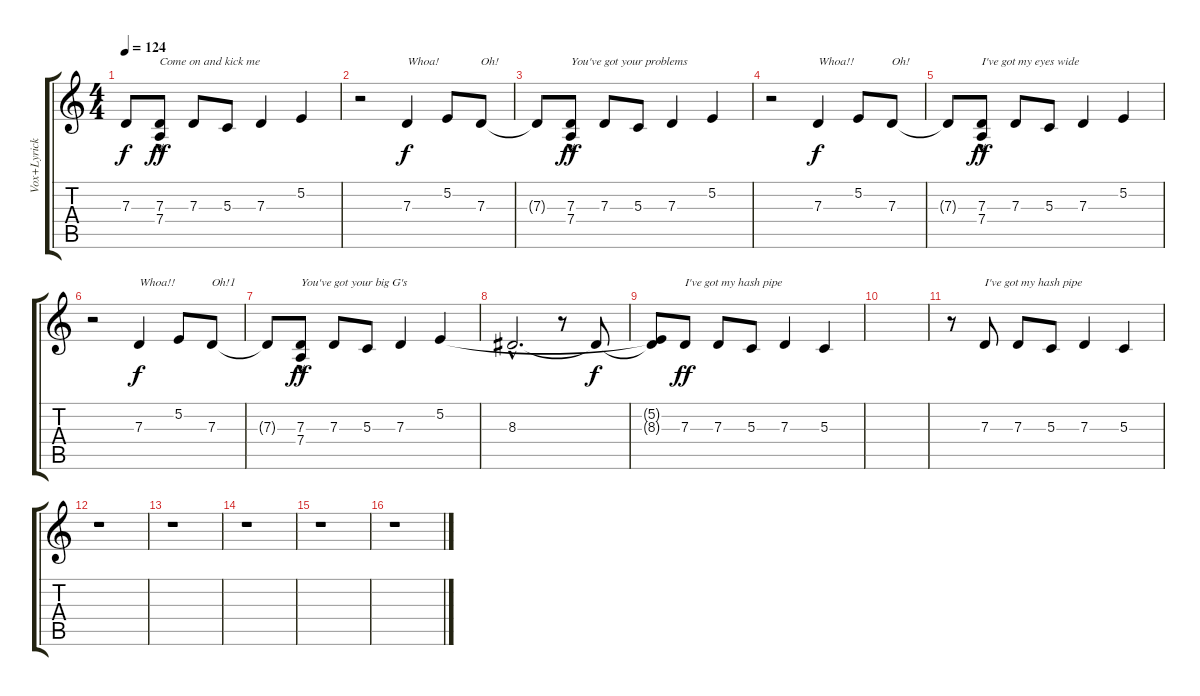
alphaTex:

\track ("Vox+Lyricks" "Vox+Lyrick") {instrument pad7halo}
\staff {score tabs}
\tuning (E4 B3 G3 D3 A2 E2) {hide}
\ts (4 4)
\tempo 124
\clef g2
\ks c
7.3{t}.8{dy f} (7.3 7.4{hac}).8{txt "Come on and kick me" dy ff} 7.3.8 5.3.8 7.3.4 5.2.4 |
r.2 7.3.4{txt "Whoa!" dy f} 5.2.8 7.3.8{txt "Oh!"} |
7.3{t}.8 (7.3 7.4{hac}).8{txt "You've got your problems " dy ff} 7.3.8 5.3.8 7.3.4 5.2.4 |
r.2 7.3.4{txt "Whoa!!" dy f} 5.2.8 7.3.8{txt "Oh!"} |
7.3{t}.8 (7.3 7.4{hac}).8{txt "I've got my eyes wide" dy ff} 7.3.8 5.3.8 7.3.4 5.2.4 |
r.2 7.3.4{txt "Whoa!!" dy f} 5.2.8 7.3.8{txt "Oh!1"} |
7.3{t}.8 (7.3 7.4{hac}).8{txt "You've got your big G's" dy ff} 7.3.8 5.3.8 7.3.4 5.2.4 |
8.3{hac}.2{d} r.8 8.3{t}.8{dy f} |
(5.2{t} 8.3{t}).8 7.3.8{txt "I've got my hash pipe" dy ff} 7.3.8 5.3.8 7.3.4 5.3.4 |
|
r.8{volume 16} 7.3.8{txt "I've got my hash pipe" volume 16} 7.3.8 5.3.8 7.3.4 5.3.4 |
r.1 |
r.1 |
r.1 |
r.1 |
r.1
